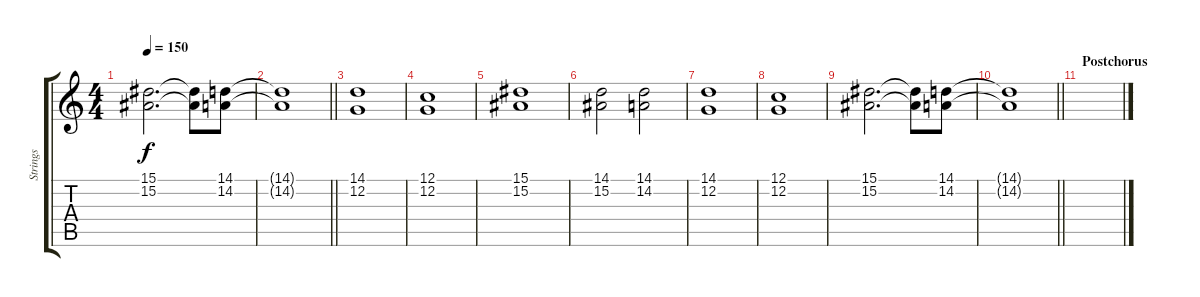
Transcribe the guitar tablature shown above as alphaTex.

\track ("Strings" "Strings") {instrument stringensemble1}
\staff {score tabs}
\tuning (C4 G3 Eb3 Bb2 F2 C2) {hide}
\ts (4 4)
\tempo 150
\clef g2
\ks c
(15.1 15.2).2{d dy f} (15.1{t} 15.2{t}).8 (14.1 14.2).8 |
\barLineRight lightlight
(14.1{t} 14.2{t}).1 |
(14.1 12.2).1 |
(12.1 12.2).1 |
(15.1 15.2).1 |
(14.1 15.2).2 (14.1 14.2).2 |
(14.1 12.2).1 |
(12.1 12.2).1 |
(15.1 15.2).2{d} (15.1{t} 15.2{t}).8 (14.1 14.2).8 |
\barLineRight lightlight
(14.1{t} 14.2{t}).1 |
\section ("" "Postchorus")
